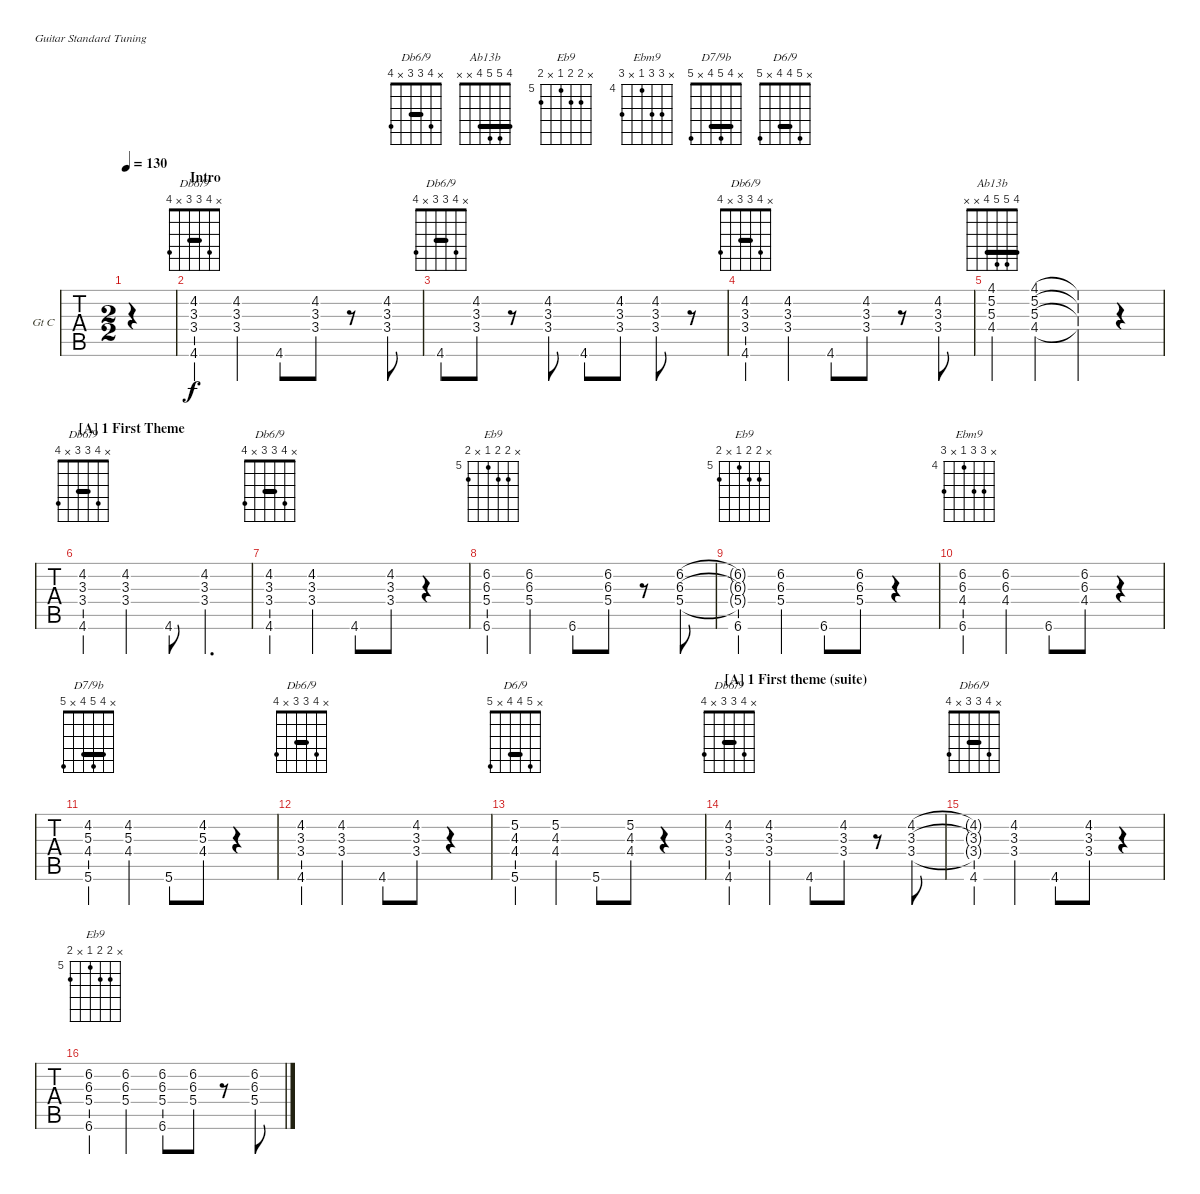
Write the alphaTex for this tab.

\defaultSystemsLayout 4
\bracketExtendMode nobrackets
\firstSystemTrackNameOrientation horizontal
\otherSystemsTrackNameOrientation horizontal
\chordDiagramsInScore
\track ("Guitar Chords" "Gt C") {instrument acousticguitarnylon}
\staff {tabs}
\tuning (E4 B3 G3 D3 A2 E2)
\chord ("Db6/9" x 4 3 3 x 4) {barre 3}
\chord ("Ab13b" 4 5 5 4 x x) {barre 4}
\chord ("Eb9" x 6 6 5 x 6) {firstfret 5}
\chord ("Ebm9" x 6 6 4 x 6) {firstfret 4}
\chord ("D7/9b" x 4 5 4 x 5) {barre 4}
\chord ("D6/9" x 5 4 4 x 5) {barre 4}
\ts (2 2)
\tempo 130
\clef g2
\ks db
|
\section ("" "Intro")
(4.6 3.4 3.3 4.2).4{ch "Db6/9"} (3.4{st} 3.3{st} 4.2{st}).4 4.6.8 (3.4 3.3 4.2).8 r.8 (4.2 3.3 3.4).8 |
4.6.8{ch "Db6/9"} (3.4{st} 3.3{st} 4.2{st}).8 r.8 (4.2 3.3 3.4).8 4.6.8 (3.4 3.3 4.2).8 (3.4 3.3 4.2).8 r.8 |
(3.4{st} 3.3{st} 4.2{st} 4.6).4{ch "Db6/9"} (3.4{st} 3.3{st} 4.2{st}).4 4.6.8 (3.4 3.3 4.2).8 r.8 (3.3 3.4 4.2).8 |
(4.4{st} 5.3{st} 5.2{st} 4.1{st}).4{ch "Ab13b"} (4.4 5.3 5.2 4.1).4 (4.4{t} 5.3{t} 5.2{t} 4.1{t}).4 r.4 |
\section ("A" "1 First Theme")
(3.4 3.3 4.2 4.6).4{ch "Db6/9" lyrics (0 "") lyrics (1 "") lyrics (2 "") lyrics (3 "") lyrics (4 "")} (3.4 3.3 4.2).4{lyrics (0 "") lyrics (1 "") lyrics (2 "") lyrics (3 "") lyrics (4 "")} 4.6.8 (3.4 3.3 4.2).4{d lyrics (0 "") lyrics (1 "") lyrics (2 "") lyrics (3 "") lyrics (4 "")} |
(3.4 3.3 4.2 4.6).4{ch "Db6/9" lyrics (0 "") lyrics (1 "") lyrics (2 "") lyrics (3 "") lyrics (4 "")} (3.4 3.3 4.2).4{lyrics (0 "") lyrics (1 "") lyrics (2 "") lyrics (3 "") lyrics (4 "")} 4.6.8 (3.4 3.3 4.2).8{lyrics (0 "") lyrics (1 "") lyrics (2 "") lyrics (3 "") lyrics (4 "")} r.4 |
(6.2{st} 5.4{st} 6.3{st} 6.6).4{ch "Eb9" lyrics (0 "") lyrics (1 "") lyrics (2 "") lyrics (3 "") lyrics (4 "")} (6.2 5.4 6.3).4{lyrics (0 "") lyrics (1 "") lyrics (2 "") lyrics (3 "") lyrics (4 "")} 6.6.8 (6.2 5.4 6.3).8{lyrics (0 "") lyrics (1 "") lyrics (2 "") lyrics (3 "") lyrics (4 "")} r.8 (6.2 5.4 6.3).8{lyrics (0 "") lyrics (1 "") lyrics (2 "") lyrics (3 "") lyrics (4 "")} |
(6.2{t} 5.4{t} 6.3{t} 6.6).4{ch "Eb9" lyrics (0 "") lyrics (1 "") lyrics (2 "") lyrics (3 "") lyrics (4 "")} (6.2 5.4 6.3).4{lyrics (0 "") lyrics (1 "") lyrics (2 "") lyrics (3 "") lyrics (4 "")} 6.6.8 (6.2 5.4 6.3).8{lyrics (0 "") lyrics (1 "") lyrics (2 "") lyrics (3 "") lyrics (4 "")} r.4 |
(6.2{st} 4.4{st} 6.3{st} 6.6).4{ch "Ebm9" lyrics (0 "") lyrics (1 "") lyrics (2 "") lyrics (3 "") lyrics (4 "")} (6.2 4.4 6.3).4{lyrics (0 "") lyrics (1 "") lyrics (2 "") lyrics (3 "") lyrics (4 "")} 6.6.8 (6.2 4.4 6.3).8{lyrics (0 "") lyrics (1 "") lyrics (2 "") lyrics (3 "") lyrics (4 "")} r.4 |
(4.4{st} 5.3{st} 5.6 4.2).4{ch "D7/9b" lyrics (0 "") lyrics (1 "") lyrics (2 "") lyrics (3 "") lyrics (4 "")} (4.4 5.3 4.2).4{lyrics (0 "") lyrics (1 "") lyrics (2 "") lyrics (3 "") lyrics (4 "")} 5.6.8 (4.4 5.3 4.2).8{lyrics (0 "") lyrics (1 "") lyrics (2 "") lyrics (3 "") lyrics (4 "")} r.4 |
\scale
0.283379 (3.4{st} 3.3{st} 4.2{st} 4.6).4{ch "Db6/9" lyrics (0 "") lyrics (1 "") lyrics (2 "") lyrics (3 "") lyrics (4 "")} (3.4 3.3 4.2).4{lyrics (0 "") lyrics (1 "") lyrics (2 "") lyrics (3 "") lyrics (4 "")} 4.6.8 (3.4 3.3 4.2).8{lyrics (0 "") lyrics (1 "") lyrics (2 "") lyrics (3 "") lyrics (4 "")} r.4 |
\scale
0.228826 (5.2{st} 4.3{st} 4.4{st} 5.6).4{ch "D6/9" lyrics (0 "") lyrics (1 "") lyrics (2 "") lyrics (3 "") lyrics (4 "")} (4.4 4.3 5.2).4{lyrics (0 "") lyrics (1 "") lyrics (2 "") lyrics (3 "") lyrics (4 "")} 5.6.8 (4.4 4.3 5.2).8{lyrics (0 "") lyrics (1 "") lyrics (2 "") lyrics (3 "") lyrics (4 "")} r.4 |
\section ("A" "1 First theme (suite)")
(3.4{st} 3.3{st} 4.2{st} 4.6).4{ch "Db6/9" lyrics (0 "") lyrics (1 "") lyrics (2 "") lyrics (3 "") lyrics (4 "")} (3.4 3.3 4.2).4{lyrics (0 "") lyrics (1 "") lyrics (2 "") lyrics (3 "") lyrics (4 "")} 4.6.8 (3.4 3.3 4.2).8{lyrics (0 "") lyrics (1 "") lyrics (2 "") lyrics (3 "") lyrics (4 "")} r.8 (3.4 3.3 4.2).8{lyrics (0 "") lyrics (1 "") lyrics (2 "") lyrics (3 "") lyrics (4 "")} |
(3.4{t} 3.3{t} 4.2{t} 4.6).4{ch "Db6/9" lyrics (0 "") lyrics (1 "") lyrics (2 "") lyrics (3 "") lyrics (4 "")} (3.4 3.3 4.2).4{lyrics (0 "") lyrics (1 "") lyrics (2 "") lyrics (3 "") lyrics (4 "")} 4.6.8 (3.4 3.3 4.2).8{lyrics (0 "") lyrics (1 "") lyrics (2 "") lyrics (3 "") lyrics (4 "")} r.4 |
(6.2{st} 5.4{st} 6.3{st} 6.6).4{ch "Eb9" lyrics (0 "") lyrics (1 "") lyrics (2 "") lyrics (3 "") lyrics (4 "")} (6.2{st} 5.4{st} 6.3{st}).4{lyrics (0 "") lyrics (1 "") lyrics (2 "") lyrics (3 "") lyrics (4 "")} (6.2 5.4 6.3 6.6).8{lyrics (0 "") lyrics (1 "") lyrics (2 "") lyrics (3 "") lyrics (4 "")} (6.2 5.4 6.3).8{lyrics (0 "") lyrics (1 "") lyrics (2 "") lyrics (3 "") lyrics (4 "")} r.8 (6.2 5.4 6.3).8{lyrics (0 "") lyrics (1 "") lyrics (2 "") lyrics (3 "") lyrics (4 "")}
